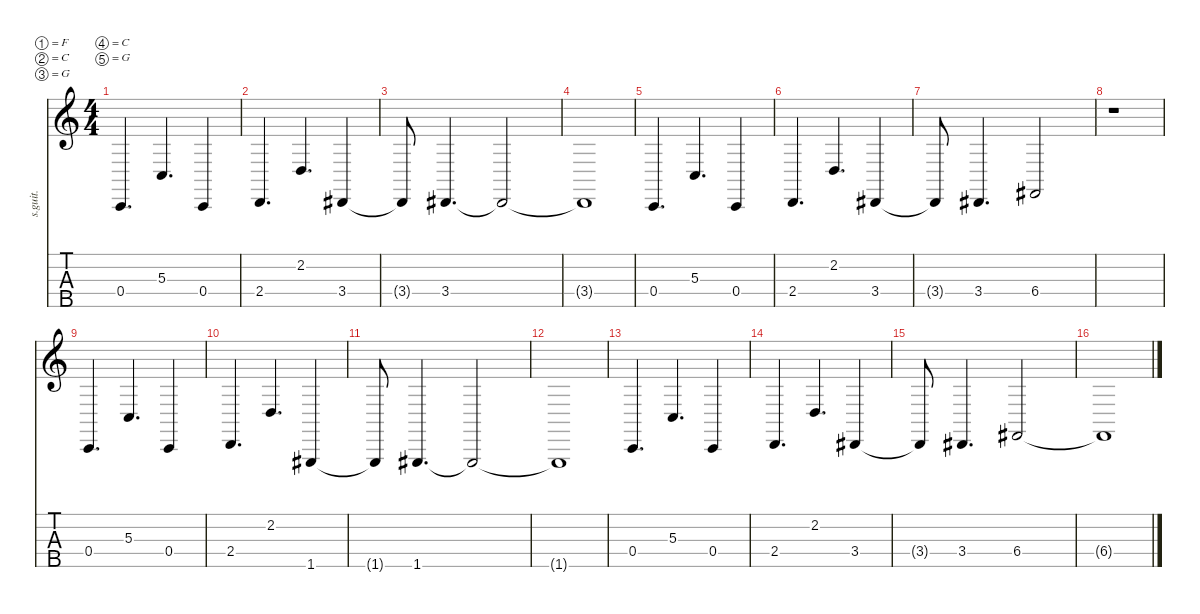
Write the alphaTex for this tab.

\defaultSystemsLayout 4
\hideDynamics
\bracketExtendMode nobrackets
\track ("Adam \"Nolly\" Getgood" "s.guit.") {instrument electricbassfinger}
\staff {score tabs}
\tuning (F2 C2 G1 C1 G0)
\ts (4 4)
\tempo (213 hide)
\clef g2
\ks c
0.4.4{d lyrics (0 "") lyrics (1 "") lyrics (2 "") lyrics (3 "") lyrics (4 "") dy mf} 5.3.4{d lyrics (0 "") lyrics (1 "") lyrics (2 "") lyrics (3 "") lyrics (4 "")} 0.4.4{lyrics (0 "") lyrics (1 "") lyrics (2 "") lyrics (3 "") lyrics (4 "")} |
2.4.4{d lyrics (0 "") lyrics (1 "") lyrics (2 "") lyrics (3 "") lyrics (4 "")} 2.2.4{d lyrics (0 "") lyrics (1 "") lyrics (2 "") lyrics (3 "") lyrics (4 "")} 3.4{acc #}.4{lyrics (0 "") lyrics (1 "") lyrics (2 "") lyrics (3 "") lyrics (4 "")} |
3.4{t acc #}.8{lyrics (0 "") lyrics (1 "") lyrics (2 "") lyrics (3 "") lyrics (4 "")} 3.4{acc #}.4{d lyrics (0 "") lyrics (1 "") lyrics (2 "") lyrics (3 "") lyrics (4 "")} 3.4{t acc #}.2{lyrics (0 "") lyrics (1 "") lyrics (2 "") lyrics (3 "") lyrics (4 "")} |
3.4{t acc #}.1{lyrics (0 "") lyrics (1 "") lyrics (2 "") lyrics (3 "") lyrics (4 "")} |
0.4.4{d lyrics (0 "") lyrics (1 "") lyrics (2 "") lyrics (3 "") lyrics (4 "")} 5.3.4{d lyrics (0 "") lyrics (1 "") lyrics (2 "") lyrics (3 "") lyrics (4 "")} 0.4.4{lyrics (0 "") lyrics (1 "") lyrics (2 "") lyrics (3 "") lyrics (4 "")} |
2.4.4{d lyrics (0 "") lyrics (1 "") lyrics (2 "") lyrics (3 "") lyrics (4 "")} 2.2.4{d lyrics (0 "") lyrics (1 "") lyrics (2 "") lyrics (3 "") lyrics (4 "")} 3.4{acc #}.4{lyrics (0 "") lyrics (1 "") lyrics (2 "") lyrics (3 "") lyrics (4 "")} |
3.4{t acc #}.8{lyrics (0 "") lyrics (1 "") lyrics (2 "") lyrics (3 "") lyrics (4 "")} 3.4{acc #}.4{d lyrics (0 "") lyrics (1 "") lyrics (2 "") lyrics (3 "") lyrics (4 "")} 6.4{acc #}.2{lyrics (0 "") lyrics (1 "") lyrics (2 "") lyrics (3 "") lyrics (4 "")} |
r.1 |
0.4.4{d lyrics (0 "") lyrics (1 "") lyrics (2 "") lyrics (3 "") lyrics (4 "")} 5.3.4{d lyrics (0 "") lyrics (1 "") lyrics (2 "") lyrics (3 "") lyrics (4 "")} 0.4.4{lyrics (0 "") lyrics (1 "") lyrics (2 "") lyrics (3 "") lyrics (4 "")} |
2.4.4{d lyrics (0 "") lyrics (1 "") lyrics (2 "") lyrics (3 "") lyrics (4 "")} 2.2.4{d lyrics (0 "") lyrics (1 "") lyrics (2 "") lyrics (3 "") lyrics (4 "")} 1.5{acc #}.4{lyrics (0 "") lyrics (1 "") lyrics (2 "") lyrics (3 "") lyrics (4 "") dy f} |
1.5{t acc #}.8{lyrics (0 "") lyrics (1 "") lyrics (2 "") lyrics (3 "") lyrics (4 "")} 1.5{acc #}.4{d lyrics (0 "") lyrics (1 "") lyrics (2 "") lyrics (3 "") lyrics (4 "")} 1.5{t acc #}.2{lyrics (0 "") lyrics (1 "") lyrics (2 "") lyrics (3 "") lyrics (4 "")} |
1.5{t acc #}.1{lyrics (0 "") lyrics (1 "") lyrics (2 "") lyrics (3 "") lyrics (4 "")} |
0.4.4{d lyrics (0 "") lyrics (1 "") lyrics (2 "") lyrics (3 "") lyrics (4 "") dy mf} 5.3.4{d lyrics (0 "") lyrics (1 "") lyrics (2 "") lyrics (3 "") lyrics (4 "")} 0.4.4{lyrics (0 "") lyrics (1 "") lyrics (2 "") lyrics (3 "") lyrics (4 "")} |
2.4.4{d lyrics (0 "") lyrics (1 "") lyrics (2 "") lyrics (3 "") lyrics (4 "")} 2.2.4{d lyrics (0 "") lyrics (1 "") lyrics (2 "") lyrics (3 "") lyrics (4 "")} 3.4{acc #}.4{lyrics (0 "") lyrics (1 "") lyrics (2 "") lyrics (3 "") lyrics (4 "")} |
3.4{t acc #}.8{lyrics (0 "") lyrics (1 "") lyrics (2 "") lyrics (3 "") lyrics (4 "")} 3.4{acc #}.4{d lyrics (0 "") lyrics (1 "") lyrics (2 "") lyrics (3 "") lyrics (4 "")} 6.4{acc #}.2{lyrics (0 "") lyrics (1 "") lyrics (2 "") lyrics (3 "") lyrics (4 "")} |
6.4{t acc #}.1{lyrics (0 "") lyrics (1 "") lyrics (2 "") lyrics (3 "") lyrics (4 "") dy f}
